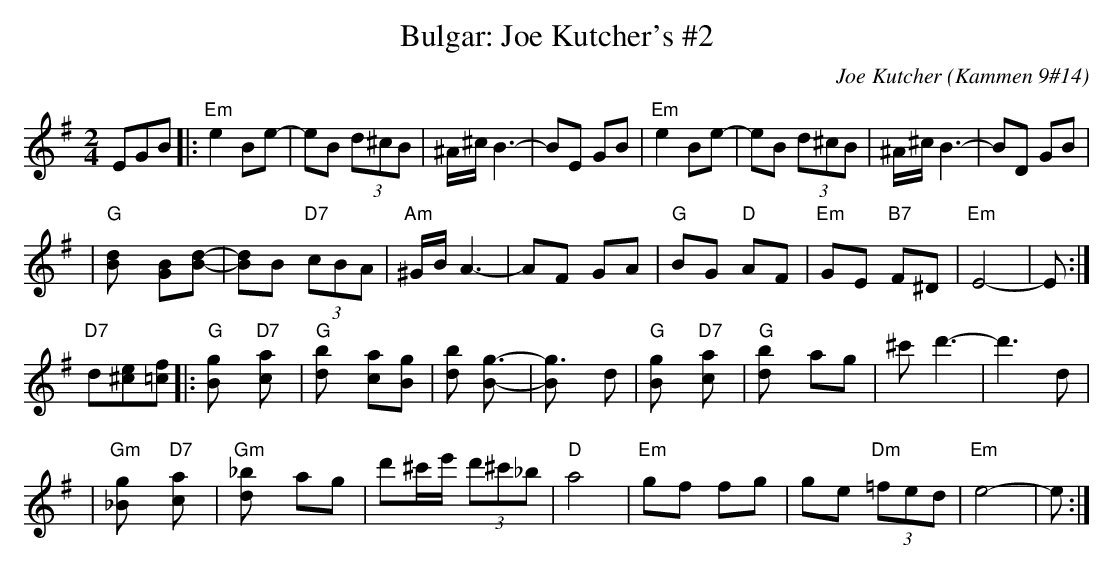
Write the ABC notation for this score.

X:1
T: Bulgar: Joe Kutcher's #2
C: Joe Kutcher (Kammen 9#14)
M: 2/4
L: 1/8
K: Em
EGB \
|: "Em"e2 Be-           | eB (3d^cB        | ^A/^c/ B3-     | BE GB \
|   "Em"e2 Be-          | eB (3d^cB        | ^A/^c/ B3-     | BD GB |
|   "G"[d2B] [BG][dB]-  | [dB]B "D7"(3cBA  | "Am"^G/B/ A3-  | AF GA \
|   "G"BG "D"AF         | "Em"GE "B7"F^D   | "Em"E4-        | E    :|
"D7"d[e^c][f=c] \
|: "G"[g2B] "D7"[a2c]   | "G"[b2d] [ac][gB]| [bd] [g3B]-    | [g3B] d \
|  "G"[g2B] "D7"[a2c]   | "G"[b2d] ag      | ^c' d'3-        | d'3 d |
|  "Gm"[g2_B] "D7"[a2c] | "Gm"[_b2d] ag    | d'^c'/e'/ (3d'^c'_b | "D"a4 \
|  "Em"gf fg            | ge "Dm"(3=fed    | "Em"e4-        | e    :|
